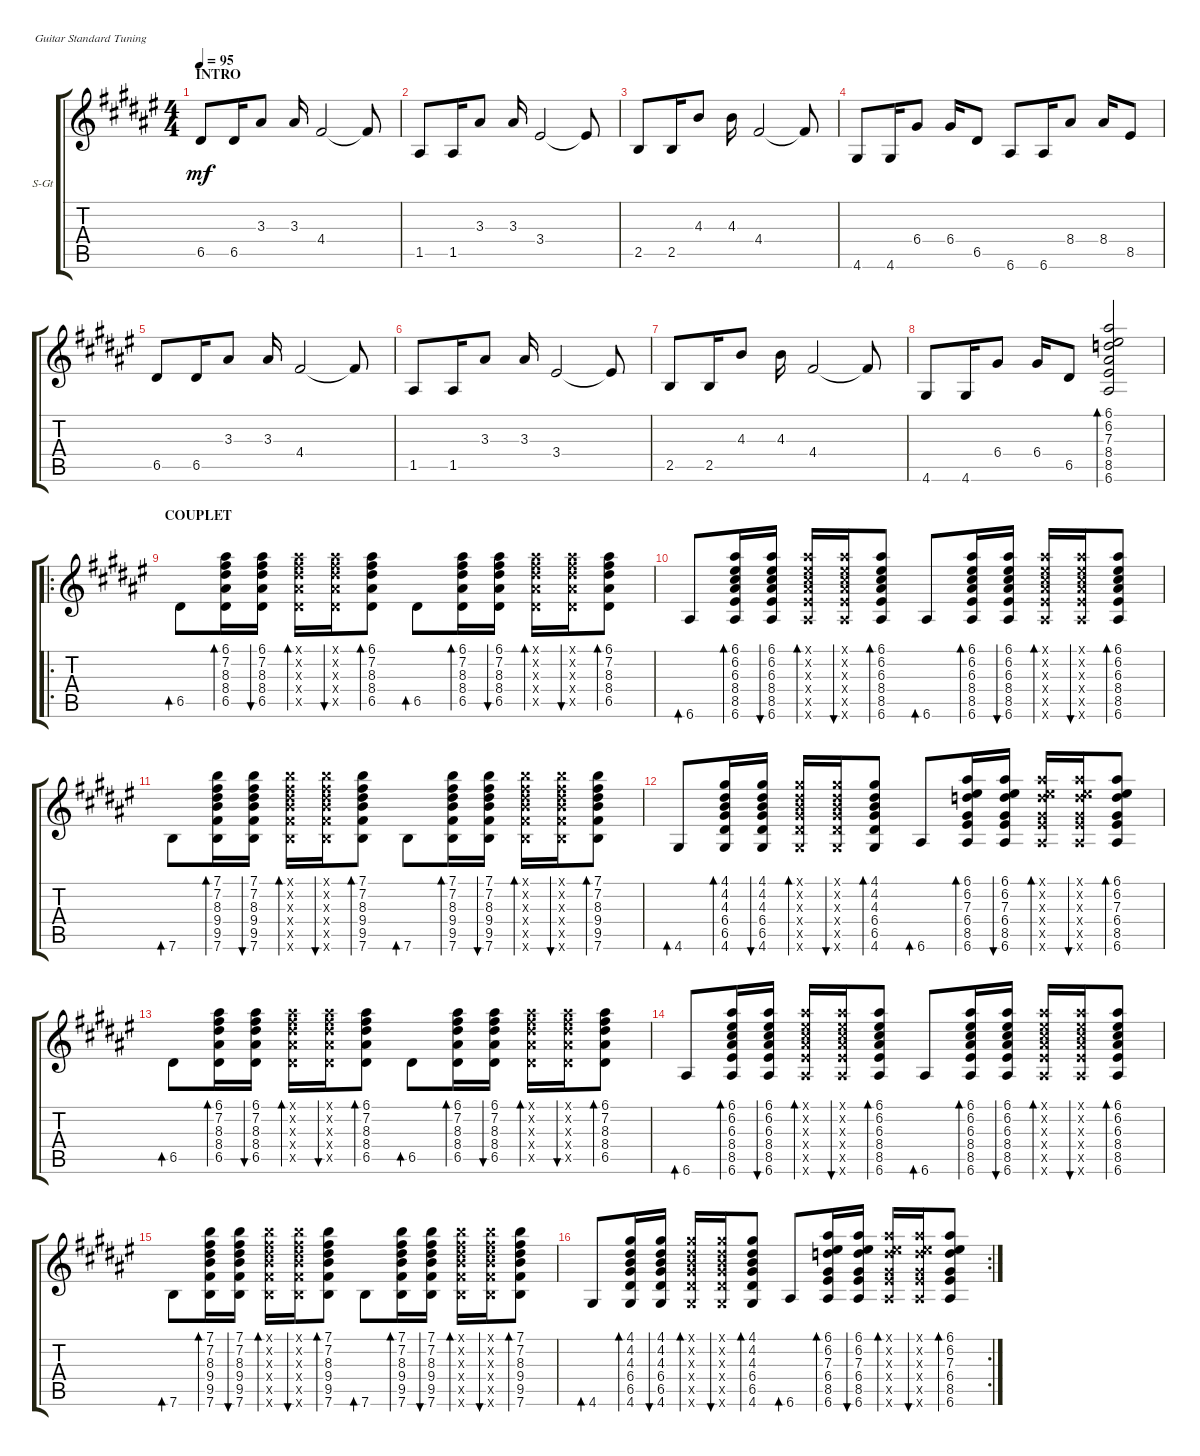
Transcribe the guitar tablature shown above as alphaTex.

\defaultSystemsLayout 4
\bracketExtendMode groupsimilarinstruments
\firstSystemTrackNameOrientation horizontal
\otherSystemsTrackNameOrientation horizontal
\track ("Steel Guitar" "S-Gt") {instrument acousticguitarsteel}
\staff {score tabs}
\tuning (E4 B3 G3 D3 A2 E2)
\ts (4 4)
\section ("" "INTRO")
\tempo 95
\clef g2
\scale
0.411562
\ks d#minor
6.5.8{dy mf instrument acousticguitarsteel} 6.5.16 3.3.8 3.3.16 4.4.2 4.4{t}.8 |
\scale
0.310949 1.5.8 1.5.16 3.3.8 3.3.16 3.4.2 3.4{t}.8 |
\scale
0.277109 2.5.8 2.5.16 4.3.8 4.3.16 4.4.2 4.4{t}.8 |
\scale
0.429365 4.6.8 4.6.16 6.4.8 6.4.16 6.5.8 6.6.8 6.6.16 8.4.8 8.4.16 8.5.8 |
\scale
0.280362 6.5.8 6.5.16 3.3.8 3.3.16 4.4.2 4.4{t}.8 |
\scale
0.290505 1.5.8 1.5.16 3.3.8 3.3.16 3.4.2 3.4{t}.8 |
\scale
0.508329 2.5.8 2.5.16 4.3.8 4.3.16 4.4.2 4.4{t}.8 |
\scale
0.491506 4.6.8 4.6.16 6.4.8 6.4.16 6.5.8 (6.6 8.5 8.4 6.2 6.1 7.3).2{bd 30} |
\ro
\section ("" "COUPLET")
6.5.8{bd 30} (6.5 8.4 8.3 7.2 6.1).16{bd 30} (6.5 8.4 8.3 7.2 6.1).16{bu 30} (6.5{x} 8.4{x} 8.3{x} 7.2{x} 6.1{x}).16{bd 30} (6.5{x} 8.4{x} 8.3{x} 7.2{x} 6.1{x}).16{bu 30} (6.5 8.4 8.3 7.2 6.1).8{bd 30} 6.5.8{bd 30} (6.5 8.4 8.3 7.2 6.1).16{bd 30} (6.5 8.4 8.3 7.2 6.1).16{bu 30} (6.5{x} 8.4{x} 8.3{x} 7.2{x} 6.1{x}).16{bd 30} (6.5{x} 8.4{x} 8.3{x} 7.2{x} 6.1{x}).16{bu 30} (6.5 8.4 8.3 7.2 6.1).8{bd 30} |
6.6.8{bd 30} (8.5 8.4 6.3 6.2 6.1 6.6).16{bd 30} (8.5 8.4 6.3 6.2 6.1 6.6).16{bu 30} (8.5{x} 8.4{x} 6.3{x} 6.2{x} 6.1{x} 6.6{x}).16{bd 30} (8.5{x} 8.4{x} 6.3{x} 6.2{x} 6.1{x} 6.6{x}).16{bu 30} (8.5 8.4 6.3 6.2 6.1 6.6).8{bd 30} 6.6.8{bd 30} (8.5 8.4 6.3 6.2 6.1 6.6).16{bd 30} (8.5 8.4 6.3 6.2 6.1 6.6).16{bu 30} (8.5{x} 8.4{x} 6.3{x} 6.2{x} 6.1{x} 6.6{x}).16{bd 30} (8.5{x} 8.4{x} 6.3{x} 6.2{x} 6.1{x} 6.6{x}).16{bu 30} (8.5 8.4 6.3 6.2 6.1 6.6).8{bd 30} |
7.6.8{bd 30} (9.5 9.4 8.3 7.2 7.1 7.6).16{bd 30} (9.5 9.4 8.3 7.2 7.1 7.6).16{bu 30} (9.5{x} 9.4{x} 8.3{x} 7.2{x} 7.1{x} 7.6{x}).16{bd 30} (9.5{x} 9.4{x} 8.3{x} 7.2{x} 7.1{x} 7.6{x}).16{bu 30} (9.5 9.4 8.3 7.2 7.1 7.6).8{bd 30} 7.6.8{bd 30} (9.5 9.4 8.3 7.2 7.1 7.6).16{bd 30} (9.5 9.4 8.3 7.2 7.1 7.6).16{bu 30} (9.5{x} 9.4{x} 8.3{x} 7.2{x} 7.1{x} 7.6{x}).16{bd 30} (9.5{x} 9.4{x} 8.3{x} 7.2{x} 7.1{x} 7.6{x}).16{bu 30} (9.5 9.4 8.3 7.2 7.1 7.6).8{bd 30} |
4.6.8{bd 30} (6.5 6.4 4.3 4.2 4.1 4.6).16{bd 30} (6.5 6.4 4.3 4.2 4.1 4.6).16{bu 30} (6.5{x} 6.4{x} 4.3{x} 4.2{x} 4.1{x} 4.6{x}).16{bd 30} (6.5{x} 6.4{x} 4.3{x} 4.2{x} 4.1{x} 4.6{x}).16{bu 30} (6.5 6.4 4.3 4.2 4.1 4.6).8{bd 30} 6.6.8{bd 30} (8.5 6.4 7.3 6.2 6.1 6.6).16{bd 30} (8.5 6.4 7.3 6.2 6.1 6.6).16{bu 30} (8.5{x} 6.4{x} 7.3{x} 6.2{x} 6.1{x} 6.6{x}).16{bd 30} (8.5{x} 6.4{x} 7.3{x} 6.2{x} 6.1{x} 6.6{x}).16{bu 30} (8.5 6.4 7.3 6.2 6.1 6.6).8{bd 30} |
6.5.8{bd 30} (6.5 8.4 8.3 7.2 6.1).16{bd 30} (6.5 8.4 8.3 7.2 6.1).16{bu 30} (6.5{x} 8.4{x} 8.3{x} 7.2{x} 6.1{x}).16{bd 30} (6.5{x} 8.4{x} 8.3{x} 7.2{x} 6.1{x}).16{bu 30} (6.5 8.4 8.3 7.2 6.1).8{bd 30} 6.5.8{bd 30} (6.5 8.4 8.3 7.2 6.1).16{bd 30} (6.5 8.4 8.3 7.2 6.1).16{bu 30} (6.5{x} 8.4{x} 8.3{x} 7.2{x} 6.1{x}).16{bd 30} (6.5{x} 8.4{x} 8.3{x} 7.2{x} 6.1{x}).16{bu 30} (6.5 8.4 8.3 7.2 6.1).8{bd 30} |
6.6.8{bd 30} (8.5 8.4 6.3 6.2 6.1 6.6).16{bd 30} (8.5 8.4 6.3 6.2 6.1 6.6).16{bu 30} (8.5{x} 8.4{x} 6.3{x} 6.2{x} 6.1{x} 6.6{x}).16{bd 30} (8.5{x} 8.4{x} 6.3{x} 6.2{x} 6.1{x} 6.6{x}).16{bu 30} (8.5 8.4 6.3 6.2 6.1 6.6).8{bd 30} 6.6.8{bd 30} (8.5 8.4 6.3 6.2 6.1 6.6).16{bd 30} (8.5 8.4 6.3 6.2 6.1 6.6).16{bu 30} (8.5{x} 8.4{x} 6.3{x} 6.2{x} 6.1{x} 6.6{x}).16{bd 30} (8.5{x} 8.4{x} 6.3{x} 6.2{x} 6.1{x} 6.6{x}).16{bu 30} (8.5 8.4 6.3 6.2 6.1 6.6).8{bd 30} |
7.6.8{bd 30} (9.5 9.4 8.3 7.2 7.1 7.6).16{bd 30} (9.5 9.4 8.3 7.2 7.1 7.6).16{bu 30} (9.5{x} 9.4{x} 8.3{x} 7.2{x} 7.1{x} 7.6{x}).16{bd 30} (9.5{x} 9.4{x} 8.3{x} 7.2{x} 7.1{x} 7.6{x}).16{bu 30} (9.5 9.4 8.3 7.2 7.1 7.6).8{bd 30} 7.6.8{bd 30} (9.5 9.4 8.3 7.2 7.1 7.6).16{bd 30} (9.5 9.4 8.3 7.2 7.1 7.6).16{bu 30} (9.5{x} 9.4{x} 8.3{x} 7.2{x} 7.1{x} 7.6{x}).16{bd 30} (9.5{x} 9.4{x} 8.3{x} 7.2{x} 7.1{x} 7.6{x}).16{bu 30} (9.5 9.4 8.3 7.2 7.1 7.6).8{bd 30} |
\rc 2
4.6.8{bd 30} (6.5 6.4 4.3 4.2 4.1 4.6).16{bd 30} (6.5 6.4 4.3 4.2 4.1 4.6).16{bu 30} (6.5{x} 6.4{x} 4.3{x} 4.2{x} 4.1{x} 4.6{x}).16{bd 30} (6.5{x} 6.4{x} 4.3{x} 4.2{x} 4.1{x} 4.6{x}).16{bu 30} (6.5 6.4 4.3 4.2 4.1 4.6).8{bd 30} 6.6.8{bd 30} (8.5 6.4 7.3 6.2 6.1 6.6).16{bd 30} (8.5 6.4 7.3 6.2 6.1 6.6).16{bu 30} (8.5{x} 6.4{x} 7.3{x} 6.2{x} 6.1{x} 6.6{x}).16{bd 30} (8.5{x} 6.4{x} 7.3{x} 6.2{x} 6.1{x} 6.6{x}).16{bu 30} (8.5 6.4 7.3 6.2 6.1 6.6).8{bd 30}
